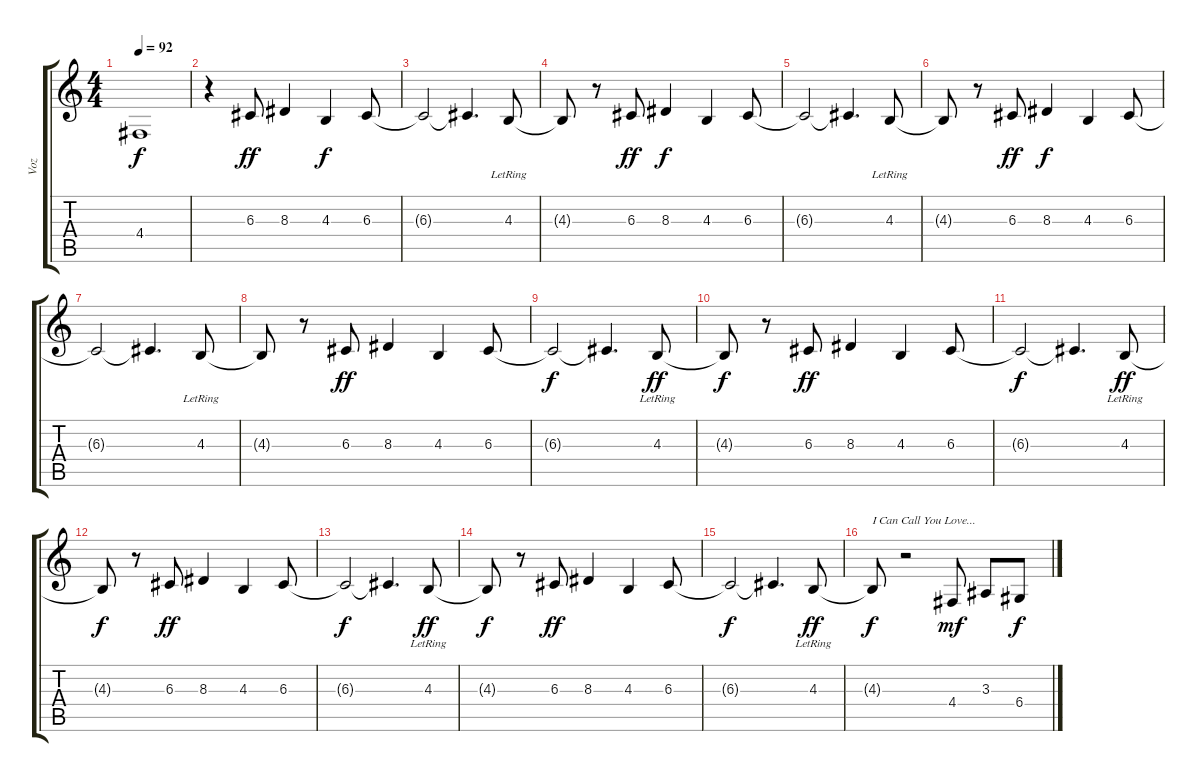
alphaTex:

\track ("Voz" "Voz") {instrument harmonica}
\staff {score tabs}
\tuning (E4 B3 G3 D3 A2 E2) {hide}
\ts (4 4)
\tempo 92
\clef g2
\ks c
4.4{t}.1{dy f} |
r.4 6.3.8{dy ff} 8.3.4 4.3.4{dy f} 6.3.8 |
6.3{t}.2 6.3{t}.4{d} 4.3{lr}.8 |
4.3{t}.8 r.8 6.3.8{dy ff} 8.3.4{dy f} 4.3.4 6.3.8 |
6.3{t}.2 6.3{t}.4{d} 4.3{lr}.8 |
4.3{t}.8 r.8 6.3.8{dy ff} 8.3.4{dy f} 4.3.4 6.3.8 |
6.3{t}.2 6.3{t}.4{d} 4.3{lr}.8 |
4.3{t}.8 r.8 6.3.8{dy ff} 8.3.4 4.3.4 6.3.8 |
6.3{t}.2{dy f} 6.3{t}.4{d} 4.3{lr}.8{dy ff} |
4.3{t}.8{dy f} r.8 6.3.8{dy ff} 8.3.4 4.3.4 6.3.8 |
6.3{t}.2{dy f} 6.3{t}.4{d} 4.3{lr}.8{dy ff} |
4.3{t}.8{dy f} r.8 6.3.8{dy ff} 8.3.4 4.3.4 6.3.8 |
6.3{t}.2{dy f} 6.3{t}.4{d} 4.3{lr}.8{dy ff} |
4.3{t}.8{dy f} r.8 6.3.8{dy ff} 8.3.4 4.3.4 6.3.8 |
6.3{t}.2{dy f} 6.3{t}.4{d} 4.3{lr}.8{dy ff} |
4.3{t}.8{txt "I Can Call You Love..." dy f} r.2 4.4.8{dy mf} 3.3.8 6.4.8{dy f}
